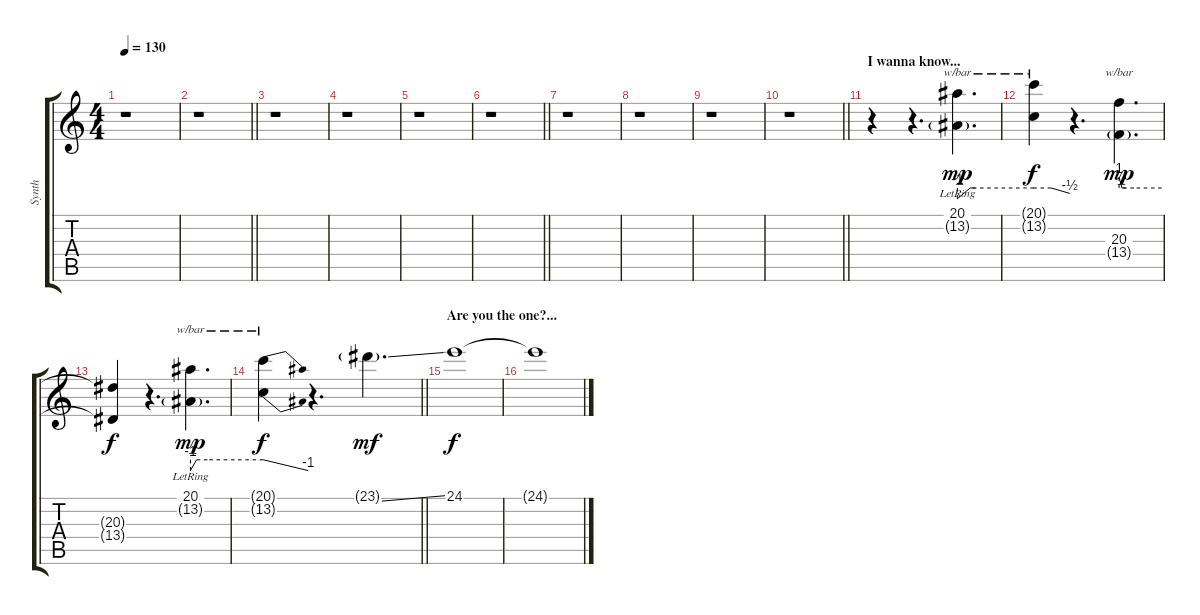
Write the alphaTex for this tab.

\track ("Synth" "Synth") {instrument synthbrass1}
\staff {score tabs}
\tuning (E4 B3 G3 D3 A2 D2) {hide}
\ts (4 4)
\tempo 130
\clef g2
\ks c
r.1{dy f} |
\barLineRight lightlight
r.1 |
r.1 |
r.1 |
r.1 |
\barLineRight lightlight
r.1 |
r.1 |
r.1 |
r.1 |
\barLineRight lightlight
r.1 |
\section ("" "I wanna know...")
r.4 r.4{d} (20.1 13.2{g lr}).4{d tbe (custom default 0 -4 10 0 14 0 60 0) dy mp} |
(20.1{t} 13.2{t}).4{tbe (custom default 0 0 29 0 60 -2) dy f} r.4{d} (20.3 13.4{g}).4{d tbe (custom default 0 4 4 0 9 0 21 0 60 0) dy mp} |
(20.3{t} 13.4{t}).4{dy f} r.4{d} (20.1 13.2{g lr}).4{d tbe (custom default 0 -4 5 0 14 0 60 0) dy mp} |
\barLineRight lightlight
(20.1{t} 13.2{t}).4{tbe (dive default 0 0 60 -4) dy f} r.4{d} 23.1{ss g}.4{d dy mf} |
\section ("" "Are you the one?...")
24.1.1{dy f volume 14} |
24.1{t}.1
